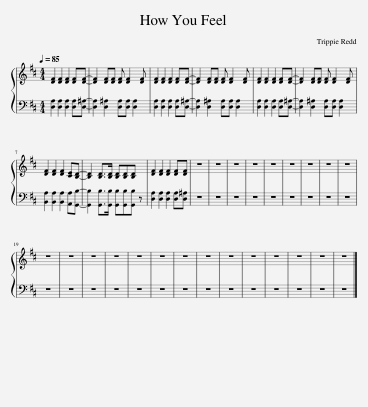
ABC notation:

X:1
%%score { 1 | 2 }
L:1/8
Q:1/4=85
M:4/4
I:linebreak $
K:D
V:1 treble
V:2 bass
V:1
 [DF]2 [DF]2 [DF]2 [DF][DF]- | [DF]2 [DF][DF] [DF] [DF]2 [DF] | [DF]2 [DF]2 [DF]2 [DF][DF]- | [DF]2 [DF][DF] [DF] [DF]2 [DF] | [DF]2 [DF]2 [DF]2 [DF][DF]- | %5
 [DF]2 [DF][DF] [DF] [DF]2 [DF] |$ [DF]2 [DF]2 [DF]2 [CE][B,D]- | [B,D]2 [B,D]>[B,D] [B,D][B,D][B,D] x | [DF]2 [DF]2 [DF]2 [DF][DF] | z8 | %10
 z8 | z8 | z8 | z8 | z8 | %15
 z8 | z8 | z8 |$ z8 | z8 | %20
 z8 | z8 | z8 | z8 | z8 | %25
 z8 | z8 | z8 | z8 | z8 | %30
 z8 | z8 |] %32
V:2
 [D,A,]2 [D,A,]2 [D,A,]2 [D,A,][D,^A,]- | [D,A,]2 [D,^A,]2 [D,A,][D,A,] [D,A,]2 | [D,A,]2 [D,A,]2 [D,A,]2 [D,A,][D,^A,]- | [D,A,]2 [D,^A,]2 [D,A,][D,A,] [D,A,]2 | [D,A,]2 [D,A,]2 [D,A,]2 [D,A,][D,^A,]- | %5
 [D,A,]2 [D,^A,]2 [D,A,][D,A,] [D,A,]2 |$ [B,,A,]2 [B,,A,]2 [B,,A,]2 [A,,A,][G,,B,]- | [G,,B,]2 [G,,B,]>[G,,B,] [G,,B,][G,,B,][G,,B,] z | [D,A,]2 [D,A,]2 [D,A,]2 [D,A,][D,^A,] | z8 | %10
 z8 | z8 | z8 | z8 | z8 | %15
 z8 | z8 | z8 |$ z8 | z8 | %20
 z8 | z8 | z8 | z8 | z8 | %25
 z8 | z8 | z8 | z8 | z8 | %30
 z8 | z8 |] %32
